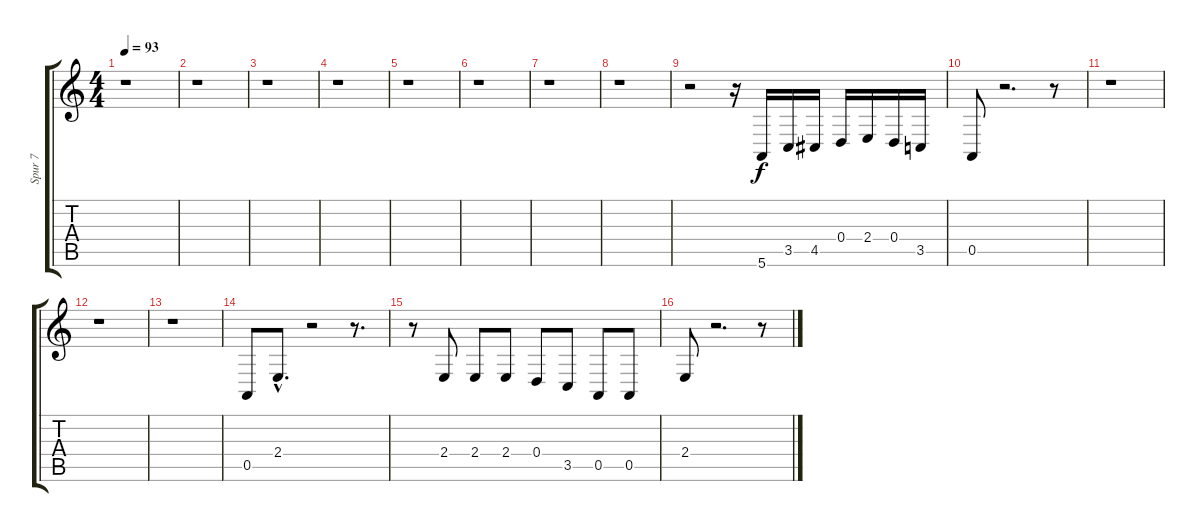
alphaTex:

\track ("Spur 7" "Spur 7") {instrument lead2sawtooth}
\staff {score tabs}
\tuning (E4 B3 G3 D3 A2 E2) {hide}
\ts (4 4)
\tempo 93
\clef g2
\ks c
r.1{dy f instrument lead2sawtooth} |
r.1 |
r.1 |
r.1 |
r.1 |
r.1 |
r.1 |
r.1 |
r.2 r.16 5.6.16{volume 12} 3.5.16 4.5.16 0.4.16 2.4.16 0.4.16 3.5.16 |
0.5.8 r.2{d} r.8 |
r.1 |
r.1 |
r.1 |
0.5.8{volume 13} 2.4{hac}.8{d} r.2 r.8{d} |
r.8 2.4.8{volume 13} 2.4.8 2.4.8 0.4.8 3.5.8 0.5.8 0.5.8 |
2.4.8 r.2{d} r.8
